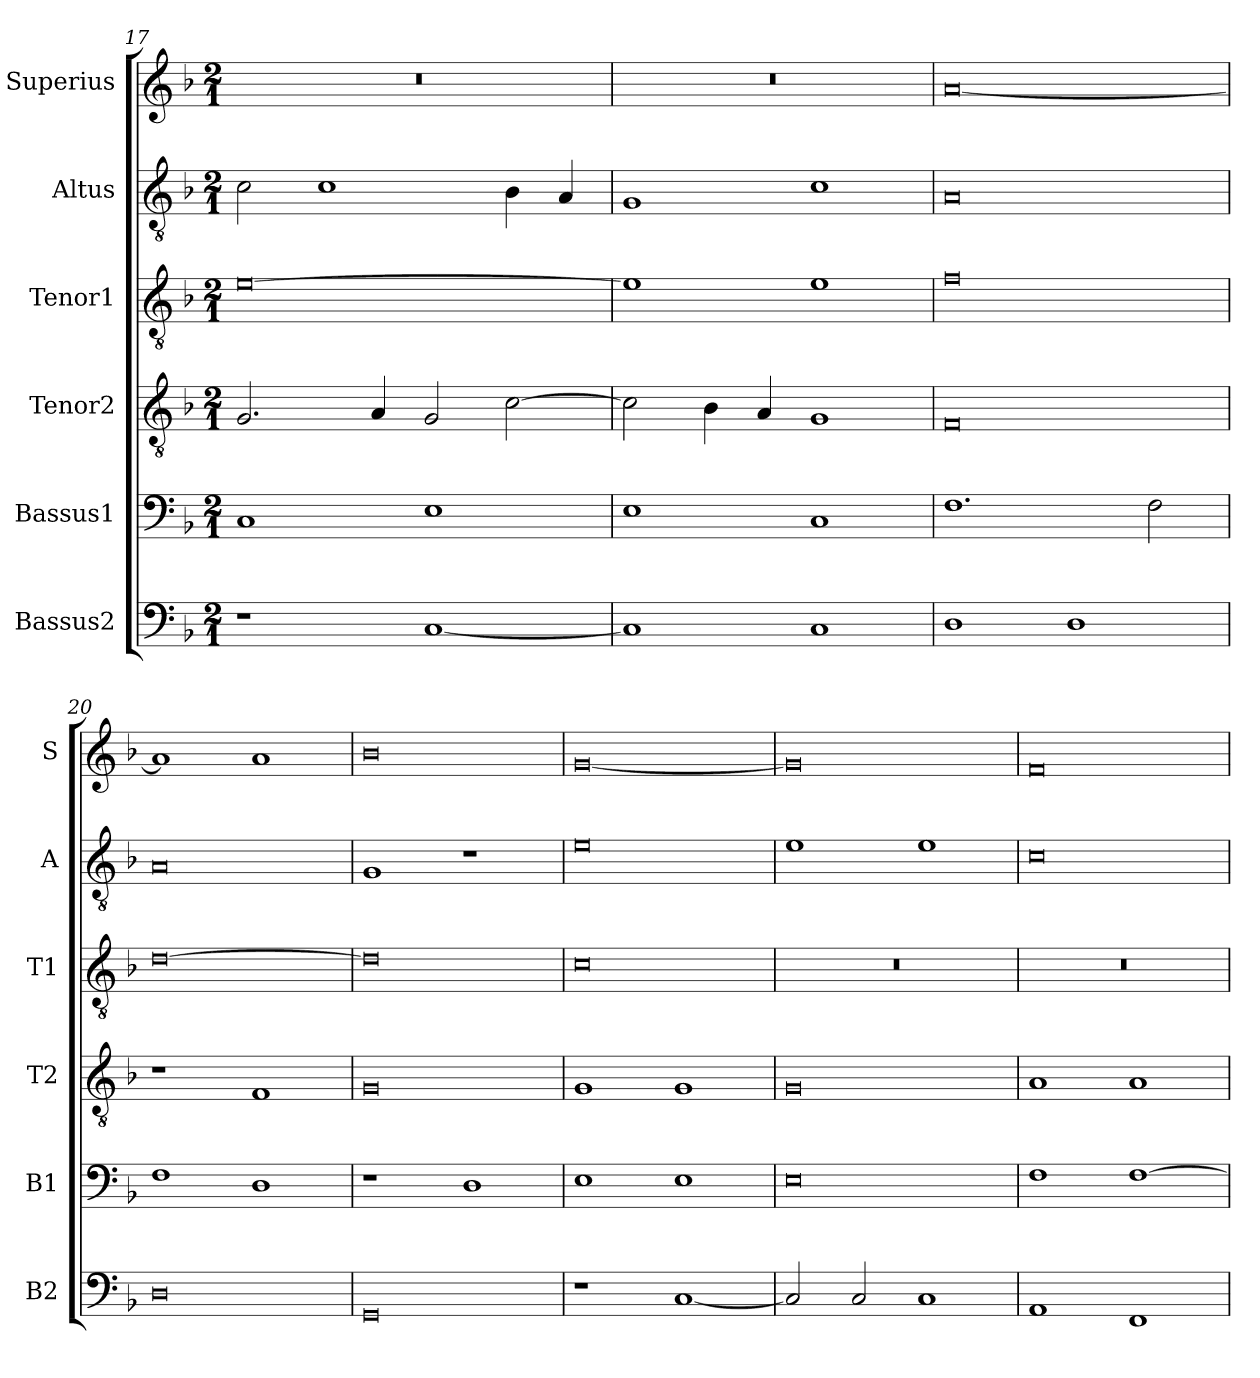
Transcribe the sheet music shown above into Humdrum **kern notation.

**kern	**kern	**kern	**kern	**kern	**kern
*part6	*part5	*part4	*part3	*part2	*part1
*staff6	*staff5	*staff4	*staff3	*staff2	*staff1
*I"Bassus2	*I"Bassus1	*I"Tenor2	*I"Tenor1	*I"Altus	*I"Superius
*I'B2	*I'B1	*I'T2	*I'T1	*I'A	*I'S
*clefF4	*clefF4	*clefGv2	*clefGv2	*clefGv2	*clefG2
*k[b-]	*k[b-]	*k[b-]	*k[b-]	*k[b-]	*k[b-]
*M2/1	*M2/1	*M2/1	*M2/1	*M2/1	*M2/1
=17	=17	=17	=17	=17	=17
1r	1C	2.G/	[0e	2c\	0r
.	.	.	.	1c	.
.	.	4A/	.	.	.
[1C	1E	2G/	.	.	.
.	.	[2c\	.	4B-\	.
.	.	.	.	4A/	.
=18	=18	=18	=18	=18	=18
1C]	1E	2c\]	1e]	1G	0r
.	.	4B-\	.	.	.
.	.	4A/	.	.	.
1C	1C	1G	1e	1c	.
=19	=19	=19	=19	=19	=19
1D	1.F	0F	0f	0A	[0a
1D	.	.	.	.	.
.	2F\	.	.	.	.
=20	=20	=20	=20	=20	=20
0D	1F	1r	[0d	0A	1a]
.	1D	1F	.	.	1a
=21	=21	=21	=21	=21	=21
0GG	1r	0G	0d]	1G	0b-
.	1D	.	.	1r	.
=22	=22	=22	=22	=22	=22
1r	1E	1G	0c	0e	[0g
[1C	1E	1G	.	.	.
=23	=23	=23	=23	=23	=23
2C/]	0E	0G	0r	1e	0g]
2C/	.	.	.	.	.
1C	.	.	.	1e	.
=24	=24	=24	=24	=24	=24
1AA	1F	1A	0r	0c	0f
1FF	[1F	1A	.	.	.
=	=	=	=	=	=
*-	*-	*-	*-	*-	*-
